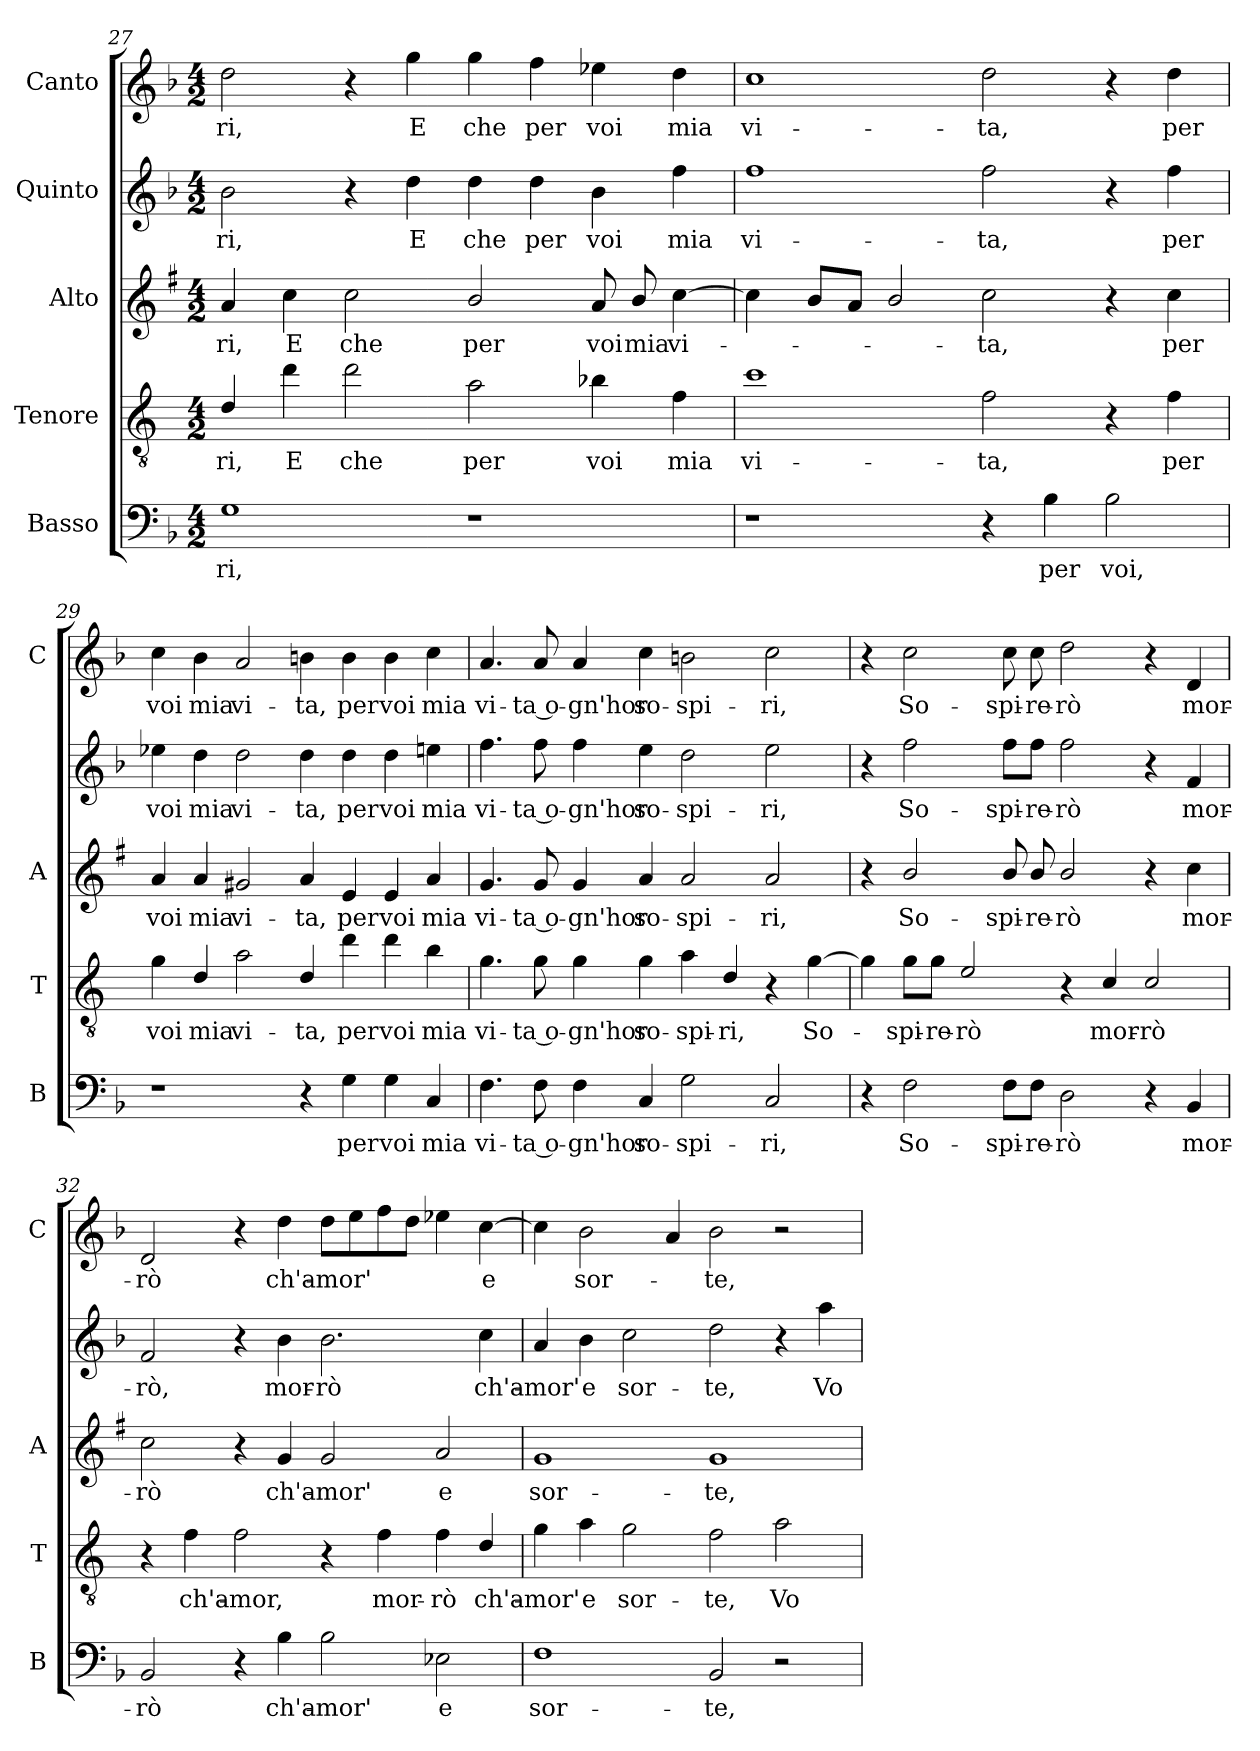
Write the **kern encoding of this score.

**kern	**text	**kern	**text	**kern	**text	**kern	**text	**kern	**text
*part5	*part5	*part4	*part4	*part3	*part3	*part2	*part2	*part1	*part1
*staff5	*staff5	*staff4	*staff4	*staff3	*staff3	*staff2	*staff2	*staff1	*staff1
*I"Basso	*	*I"Tenore	*	*I"Alto	*	*I"Quinto	*	*I"Canto	*
*I'B	*	*I'T	*	*I'A	*	*	*	*I'C	*
*clefF4	*	*clefGv2	*	*clefG2	*	*clefG2	*	*clefG2	*
*	*	*ITrd4c7	*	*ITrd1c2	*	*	*	*	*
*k[b-]	*	*k[b-]	*	*k[b-]	*	*k[b-]	*	*k[b-]	*
*F:	*	*F:	*	*F:	*	*F:	*	*F:	*
*M4/2	*	*M4/2	*	*M4/2	*	*M4/2	*	*M4/2	*
=27	=27	=27	=27	=27	=27	=27	=27	=27	=27
!	!LO:LY:b	!	!LO:LY:b	!	!LO:LY:b	!	!LO:LY:b	!	!LO:LY:b
1G	-ri,	4G/	-ri,	4g/	-ri,	2b-\	-ri,	2dd\	-ri,
!	!	!	!LO:LY:b	!	!LO:LY:b	!	!	!	!
.	.	4g\	E	4b-\	E	.	.	.	.
!	!	!	!LO:LY:b	!	!LO:LY:b	!	!	!	!
.	.	2g\	che	2b-\	che	4r	.	4r	.
!	!	!	!	!	!	!	!LO:LY:b	!	!LO:LY:b
.	.	.	.	.	.	4dd\	E	4gg\	E
!	!	!	!LO:LY:b	!	!LO:LY:b	!	!LO:LY:b	!	!LO:LY:b
1r	.	2d\	per	2a/	per	4dd\	che	4gg\	che
!	!	!	!	!	!	!	!LO:LY:b	!	!LO:LY:b
.	.	.	.	.	.	4dd\	per	4ff\	per
!	!	!	!LO:LY:b	!	!LO:LY:b	!	!LO:LY:b	!	!LO:LY:b
.	.	4e-X\	voi	8g/	voi	4b-\	voi	4ee-X\	voi
!	!	!	!	!	!LO:LY:b	!	!	!	!
.	.	.	.	8a/	mia	.	.	.	.
!	!	!	!LO:LY:b	!	!LO:LY:b	!	!LO:LY:b	!	!LO:LY:b
.	.	4B-\	mia	[4b-\	vi-	4ff\	mia	4dd\	mia
=28	=28	=28	=28	=28	=28	=28	=28	=28	=28
!	!	!	!LO:LY:b	!	!	!	!LO:LY:b	!	!LO:LY:b
1r	.	1f	vi-	4b-\]	.	1ff	vi-	1cc	vi-
.	.	.	.	8a/L	.	.	.	.	.
.	.	.	.	8g/J	.	.	.	.	.
.	.	.	.	2a/	.	.	.	.	.
!	!	!	!LO:LY:b	!	!LO:LY:b	!	!LO:LY:b	!	!LO:LY:b
4r	.	2B-\	-ta,	2b-\	-ta,	2ff\	-ta,	2dd\	-ta,
!	!LO:LY:b	!	!	!	!	!	!	!	!
4B-\	per	.	.	.	.	.	.	.	.
!	!LO:LY:b	!	!	!	!	!	!	!	!
2B-\	voi,	4r	.	4r	.	4r	.	4r	.
!	!	!	!LO:LY:b	!	!LO:LY:b	!	!LO:LY:b	!	!LO:LY:b
.	.	4B-\	per	4b-\	per	4ff\	per	4dd\	per
!!LO:LB:g=z
=29	=29	=29	=29	=29	=29	=29	=29	=29	=29
!	!	!	!LO:LY:b	!	!LO:LY:b	!	!LO:LY:b	!	!LO:LY:b
1r	.	4c\	voi	4g/	voi	4ee-X\	voi	4cc\	voi
!	!	!	!LO:LY:b	!	!LO:LY:b	!	!LO:LY:b	!	!LO:LY:b
.	.	4G/	mia	4g/	mia	4dd\	mia	4b-\	mia
!	!	!	!LO:LY:b	!	!LO:LY:b	!	!LO:LY:b	!	!LO:LY:b
.	.	2d\	vi-	2f#X/	vi-	2dd\	vi-	2a/	vi-
!	!	!	!LO:LY:b	!	!LO:LY:b	!	!LO:LY:b	!	!LO:LY:b
4r	.	4G/	-ta,	4g/	-ta,	4dd\	-ta,	4bn\	-ta,
!	!LO:LY:b	!	!LO:LY:b	!	!LO:LY:b	!	!LO:LY:b	!	!LO:LY:b
4G\	per	4g\	per	4d/	per	4dd\	per	4b\	per
!	!LO:LY:b	!	!LO:LY:b	!	!LO:LY:b	!	!LO:LY:b	!	!LO:LY:b
4G\	voi	4g\	voi	4d/	voi	4dd\	voi	4b\	voi
!	!LO:LY:b	!	!LO:LY:b	!	!LO:LY:b	!	!LO:LY:b	!	!LO:LY:b
4C/	mia	4e\	mia	4g/	mia	4een\	mia	4cc\	mia
=30	=30	=30	=30	=30	=30	=30	=30	=30	=30
!	!LO:LY:b	!	!LO:LY:b	!	!LO:LY:b	!	!LO:LY:b	!	!LO:LY:b
4.F\	vi-	4.c\	vi-	4.f/	vi-	4.ff\	vi-	4.a/	vi-
!	!LO:LY:b	!	!LO:LY:b	!	!LO:LY:b	!	!LO:LY:b	!	!LO:LY:b
8F\	-ta o-	8c\	-ta o-	8f/	-ta o-	8ff\	-ta o-	8a/	-ta o-
!	!LO:LY:b	!	!LO:LY:b	!	!LO:LY:b	!	!LO:LY:b	!	!LO:LY:b
4F\	-gn'hor	4c\	-gn'hor	4f/	-gn'hor	4ff\	-gn'hor	4a/	-gn'hor
!	!LO:LY:b	!	!LO:LY:b	!	!LO:LY:b	!	!LO:LY:b	!	!LO:LY:b
4C/	so-	4c\	so-	4g/	so-	4ee\	so-	4cc\	so-
!	!LO:LY:b	!	!LO:LY:b	!	!LO:LY:b	!	!LO:LY:b	!	!LO:LY:b
2G\	-spi-	4d\	-spi-	2g/	-spi-	2dd\	-spi-	2bn\	-spi-
!	!	!	!LO:LY:b	!	!	!	!	!	!
.	.	4G/	-ri,	.	.	.	.	.	.
!	!LO:LY:b	!	!	!	!LO:LY:b	!	!LO:LY:b	!	!LO:LY:b
2C/	-ri,	4r	.	2g/	-ri,	2ee\	-ri,	2cc\	-ri,
!	!	!	!LO:LY:b	!	!	!	!	!	!
.	.	[4c\	So-	.	.	.	.	.	.
=31	=31	=31	=31	=31	=31	=31	=31	=31	=31
4r	.	4c\]	.	4r	.	4r	.	4r	.
!	!LO:LY:b	!	!LO:LY:b	!	!LO:LY:b	!	!LO:LY:b	!	!LO:LY:b
2F\	So-	8c\L	-spi-	2a/	So-	2ff\	So-	2cc\	So-
!	!	!	!LO:LY:b	!	!	!	!	!	!
.	.	8c\J	-re-	.	.	.	.	.	.
!	!	!	!LO:LY:b	!	!	!	!	!	!
.	.	2A/	-rò	.	.	.	.	.	.
!	!LO:LY:b	!	!	!	!LO:LY:b	!	!LO:LY:b	!	!LO:LY:b
8F\L	-spi-	.	.	8a/	-spi-	8ff\L	-spi-	8cc\	-spi-
!	!LO:LY:b	!	!	!	!LO:LY:b	!	!LO:LY:b	!	!LO:LY:b
8F\J	-re-	.	.	8a/	-re-	8ff\J	-re-	8cc\	-re-
!	!LO:LY:b	!	!	!	!LO:LY:b	!	!LO:LY:b	!	!LO:LY:b
2D\	-rò	4r	.	2a/	-rò	2ff\	-rò	2dd\	-rò
!	!	!	!LO:LY:b	!	!	!	!	!	!
.	.	4F/	mor-	.	.	.	.	.	.
!	!	!	!LO:LY:b	!	!	!	!	!	!
4r	.	2F/	-rò	4r	.	4r	.	4r	.
!	!LO:LY:b	!	!	!	!LO:LY:b	!	!LO:LY:b	!	!LO:LY:b
4BB-/	mor-	.	.	4b-\	mor-	4f/	mor-	4d/	mor-
!!LO:PB:g=z
=32	=32	=32	=32	=32	=32	=32	=32	=32	=32
!	!LO:LY:b	!	!	!	!LO:LY:b	!	!LO:LY:b	!	!LO:LY:b
2BB-/	-rò	4r	.	2b-\	-rò	2f/	-rò,	2d/	-rò
!	!	!	!LO:LY:b	!	!	!	!	!	!
.	.	4B-\	ch'a-	.	.	.	.	.	.
!	!	!	!LO:LY:b	!	!	!	!	!	!
4r	.	2B-\	-mor,	4r	.	4r	.	4r	.
!	!LO:LY:b	!	!	!	!LO:LY:b	!	!LO:LY:b	!	!LO:LY:b
4B-\	ch'a-	.	.	4f/	ch'a-	4b-\	mor-	4dd\	ch'a-
!	!LO:LY:b	!	!	!	!LO:LY:b	!	!LO:LY:b	!	!LO:LY:b
2B-\	-mor'	4r	.	2f/	-mor'	2.b-\	-rò	8dd\L	-mor'
.	.	.	.	.	.	.	.	8ee\	.
!	!	!	!LO:LY:b	!	!	!	!	!	!
.	.	4B-\	mor-	.	.	.	.	8ff\	.
.	.	.	.	.	.	.	.	8dd\J	.
!	!LO:LY:b	!	!LO:LY:b	!	!LO:LY:b	!	!	!	!
2E-X\	e	4B-\	-rò	2g/	e	.	.	4ee-X\	.
!	!	!	!LO:LY:b	!	!	!	!LO:LY:b	!	!LO:LY:b
.	.	4G/	ch'a-	.	.	4cc\	ch'a-	[4cc\	e
=33	=33	=33	=33	=33	=33	=33	=33	=33	=33
!	!LO:LY:b	!	!LO:LY:b	!	!LO:LY:b	!	!LO:LY:b	!	!
1F	sor-	4c\	-mor'	1f	sor-	4a/	-mor'	4cc\]	.
!	!	!	!LO:LY:b	!	!	!	!LO:LY:b	!	!LO:LY:b
.	.	4d\	e	.	.	4b-\	e	2b-\	sor-
!	!	!	!LO:LY:b	!	!	!	!LO:LY:b	!	!
.	.	2c\	sor-	.	.	2cc\	sor-	.	.
.	.	.	.	.	.	.	.	4a/	.
!	!LO:LY:b	!	!LO:LY:b	!	!LO:LY:b	!	!LO:LY:b	!	!LO:LY:b
2BB-/	-te,	2B-\	-te,	1f	-te,	2dd\	-te,	2b-\	-te,
!	!	!	!LO:LY:b	!	!	!	!	!	!
2r	.	2d\	Vo-	.	.	4r	.	2r	.
!	!	!	!	!	!	!	!LO:LY:b	!	!
.	.	.	.	.	.	4aa\	Vo-	.	.
=	=	=	=	=	=	=	=	=	=
*-	*-	*-	*-	*-	*-	*-	*-	*-	*-
